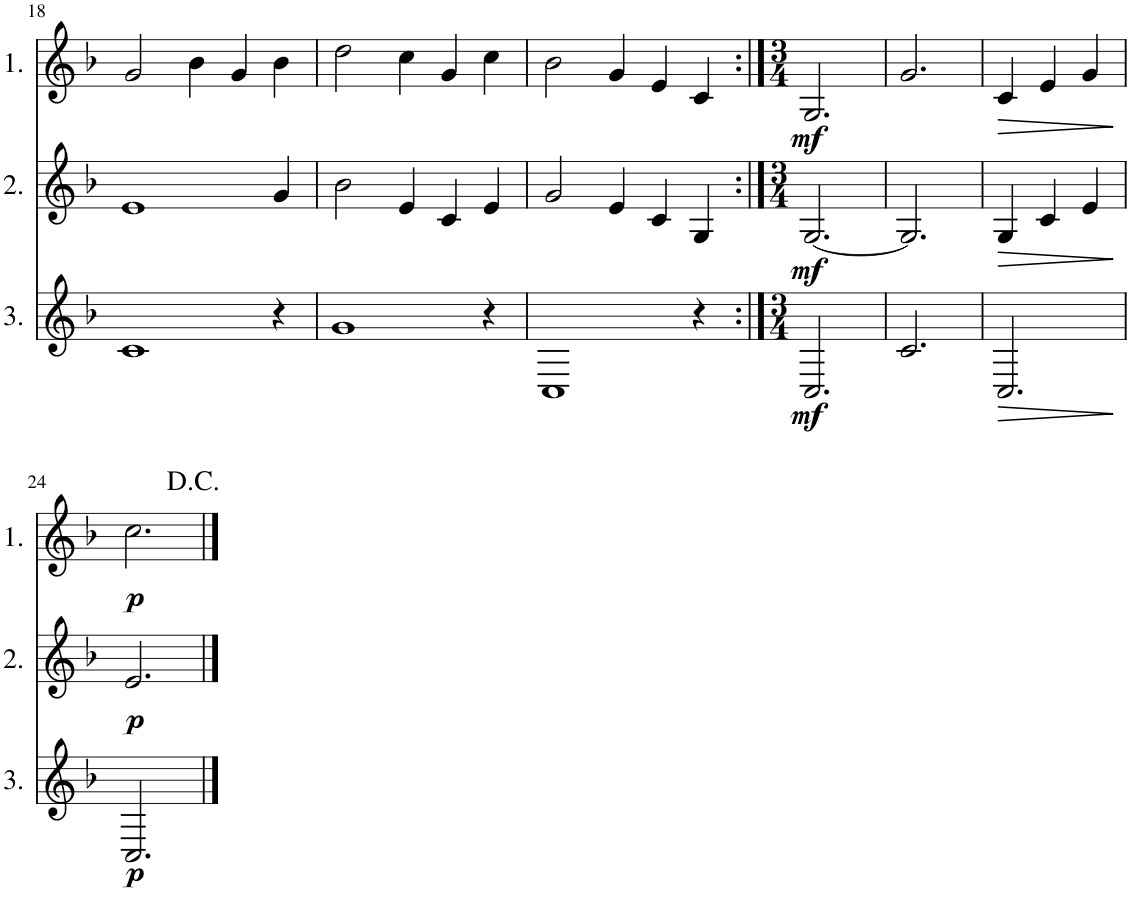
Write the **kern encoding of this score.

**kern	**dynam	**kern	**dynam	**kern	**dynam
*part3	*part3	*part2	*part2	*part1	*part1
*staff3	*staff3	*staff2	*staff2	*staff1	*staff1
*I"3.	*	*I"2.	*	*I"1.	*
!!LO:PB:g=z
*clefG2	*	*clefG2	*	*clefG2	*
*Trd4c7	*	*Trd4c7	*	*Trd4c7	*
*k[b-]	*	*k[b-]	*	*k[b-]	*
*M5/4	*	*M5/4	*	*M5/4	*
=18	=18	=18	=18	=18	=18
1c	.	1e	.	2g/	.
.	.	.	.	4b-\	.
.	.	.	.	4g/	.
4r	.	4g/	.	4b-\	.
=19	=19	=19	=19	=19	=19
1g	.	2b-\	.	2dd\	.
.	.	4e/	.	4cc\	.
.	.	4c/	.	4g/	.
4r	.	4e/	.	4cc\	.
=20	=20	=20	=20	=20	=20
1C	.	2g/	.	2b-\	.
.	.	4e/	.	4g/	.
.	.	4c/	.	4e/	.
4r	.	4G/	.	4c/	.
=21:|!	=21:|!	=21:|!	=21:|!	=21:|!	=21:|!
*M3/4	*	*M3/4	*	*M3/4	*
!	!LO:DY:b	!	!LO:DY:b	!	!LO:DY:b
2.C/	mf	[2.G/	mf	2.G/	mf
=22	=22	=22	=22	=22	=22
2.c/	.	2.G/]	.	2.g/	.
=23	=23	=23	=23	=23	=23
!	!LO:HP:b	!	!LO:HP:b	!	!LO:HP:b
2.C/	>	4G/	>	4c/	>
.	.	4c/	.	4e/	.
.	.	4e/	.	4g/	.
.	]	.	]	.	]
!!LO:LB:g=z
=24	=24	=24	=24	=24	=24
!	!LO:DY:b	!	!LO:DY:b	!	!LO:DY:b
2.C/	p	2.e/	p	2.cc\	p
==	==	==	==	==	==
*-	*-	*-	*-	*-	*-
